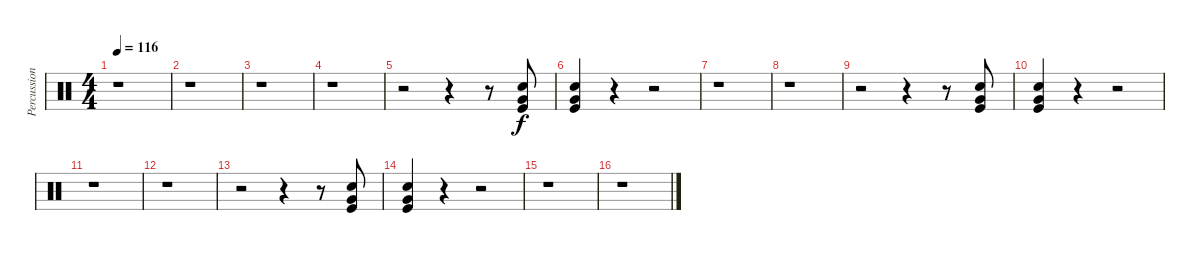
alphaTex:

\track ("Percussion" "Percussion") {instrument percussion}
\staff {score}
\articulation defaults
\ts (4 4)
\tempo 116
\clef neutral
\ks c
r.1{dy f} |
r.1 |
r.1 |
r.1 |
r.2 r.4 r.8 ("Very Low Tom (hit)" "Snare (hit) 2" "Kick (hit)").8 |
("Very Low Tom (hit)" "Snare (hit) 2" "Kick (hit)").4 r.4 r.2 |
r.1 |
r.1 |
r.2 r.4 r.8 ("Very Low Tom (hit)" "Snare (hit) 2" "Kick (hit)").8 |
("Very Low Tom (hit)" "Snare (hit) 2" "Kick (hit)").4 r.4 r.2 |
r.1 |
r.1 |
r.2 r.4 r.8 ("Very Low Tom (hit)" "Snare (hit) 2" "Kick (hit)").8 |
("Very Low Tom (hit)" "Snare (hit) 2" "Kick (hit)").4 r.4 r.2 |
r.1 |
r.1
